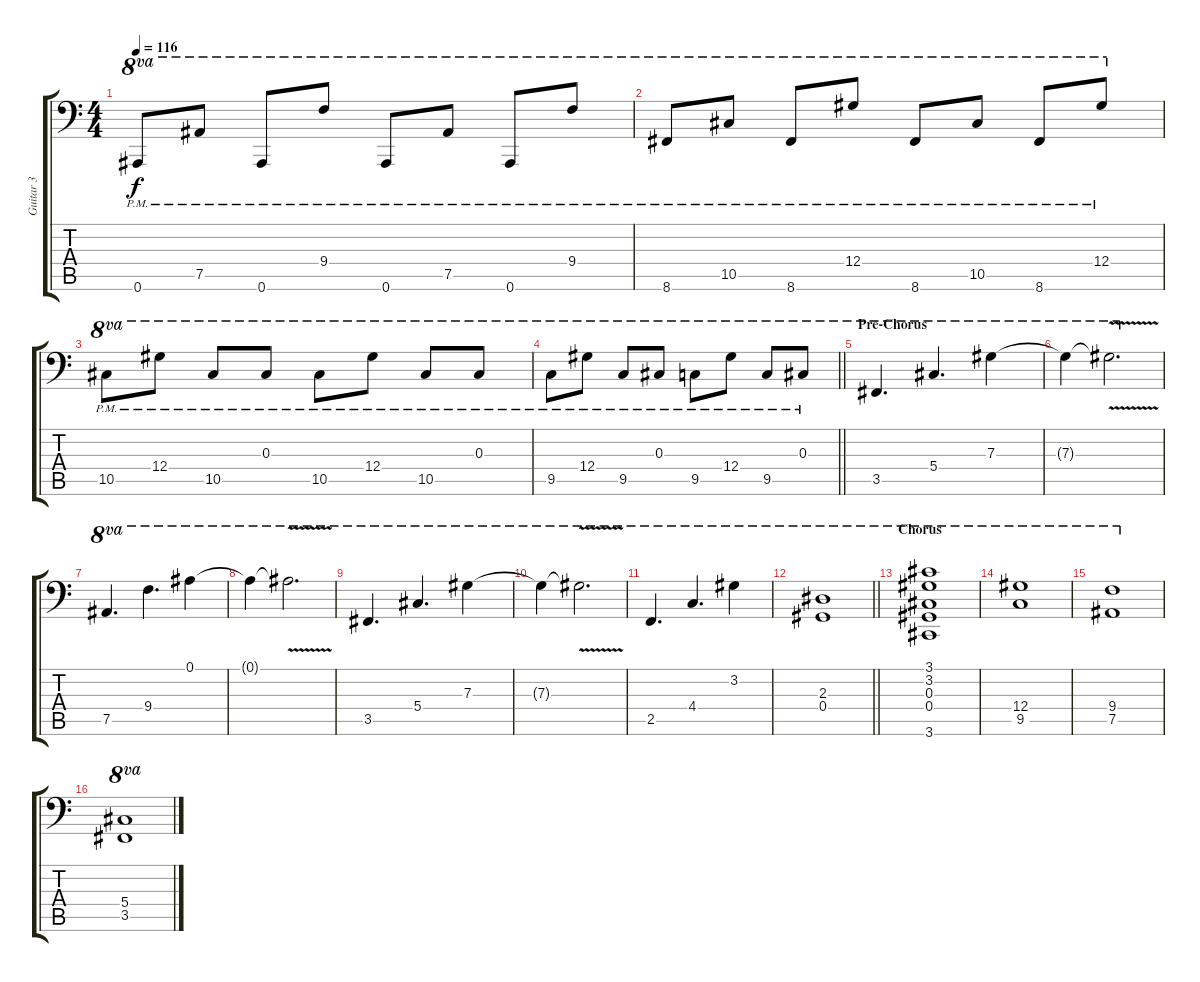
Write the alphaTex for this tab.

\track ("Guitar 3" "Guitar 3") {instrument distortionguitar}
\staff {score tabs}
\tuning (Bb3 F3 Db3 Ab2 Eb2 Bb1) {hide}
\ts (4 4)
\tempo 116
\clef f4
\ks c
0.6{pm}.8{ot 8va dy f} 7.5{pm}.8{ot 8va} 0.6{pm}.8{ot 8va} 9.4{pm}.8{ot 8va} 0.6{pm}.8{ot 8va} 7.5{pm}.8{ot 8va} 0.6{pm}.8{ot 8va} 9.4{pm}.8{ot 8va} |
8.6{pm}.8{ot 8va} 10.5{pm}.8{ot 8va} 8.6{pm}.8{ot 8va} 12.4{pm}.8{ot 8va} 8.6{pm}.8{ot 8va} 10.5{pm}.8{ot 8va} 8.6{pm}.8{ot 8va} 12.4{pm}.8{ot 8va} |
10.5{pm}.8{ot 8va} 12.4{pm}.8{ot 8va} 10.5{pm}.8{ot 8va} 0.3{pm}.8{ot 8va} 10.5{pm}.8{ot 8va} 12.4{pm}.8{ot 8va} 10.5{pm}.8{ot 8va} 0.3{pm}.8{ot 8va} |
\barLineRight lightlight
9.5{pm}.8{ot 8va} 12.4{pm}.8{ot 8va} 9.5{pm}.8{ot 8va} 0.3{pm}.8{ot 8va} 9.5{pm}.8{ot 8va} 12.4{pm}.8{ot 8va} 9.5{pm}.8{ot 8va} 0.3{pm}.8{ot 8va} |
\section ("" "Pre-Chorus")
3.5.4{d ot 8va volume 16} 5.4.4{d ot 8va} 7.3.4{ot 8va} |
7.3{t}.4{ot 8va} 7.3{v t}.2{d ot 8va} |
7.5.4{d ot 8va} 9.4.4{d ot 8va} 0.1.4{ot 8va} |
0.1{t}.4{ot 8va} 0.1{v t}.2{d ot 8va} |
3.5.4{d ot 8va} 5.4.4{d ot 8va} 7.3.4{ot 8va} |
7.3{t}.4{ot 8va} 7.3{v t}.2{d ot 8va} |
2.5.4{d ot 8va} 4.4.4{d ot 8va} 3.2.4{ot 8va} |
\barLineRight lightlight
(2.3 0.4).1{ot 8va} |
\section ("" "Chorus")
(3.1 3.2 0.3 0.4 3.6).1{ot 8va volume 12} |
(12.4 9.5).1{ot 8va} |
(9.4 7.5).1{ot 8va} |
(5.4 3.5).1{ot 8va}
